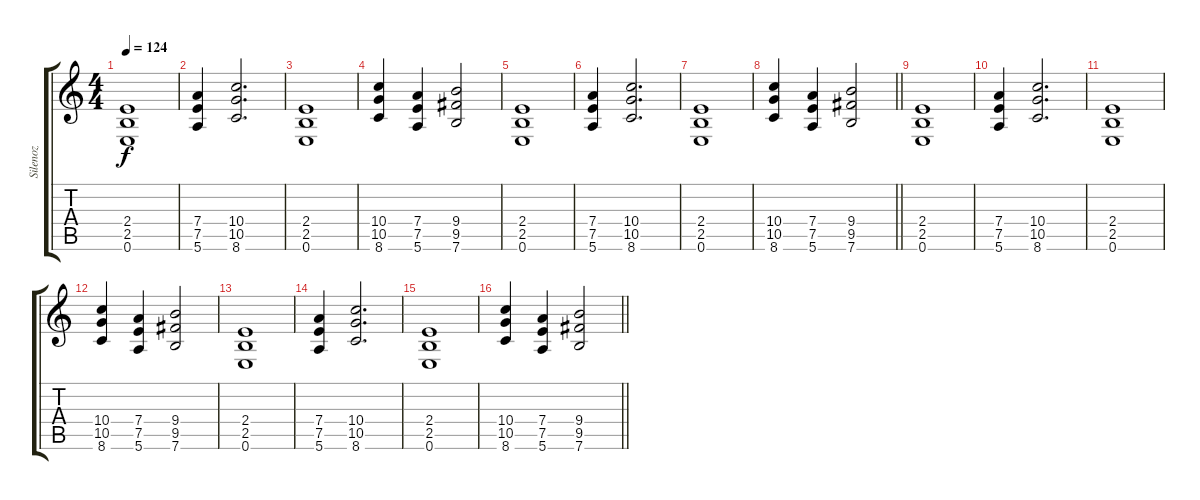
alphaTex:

\track ("Silenoz" "Silenoz") {instrument distortionguitar}
\staff {score tabs}
\tuning (E4 B3 G3 D3 A2 E2) {hide}
\ts (4 4)
\tempo 124
\clef g2
\ks c
(2.4 2.5 0.6).1{dy f} |
(7.4 7.5 5.6).4 (10.4 10.5 8.6).2{d} |
(2.4 2.5 0.6).1 |
(10.4 10.5 8.6).4 (7.4 7.5 5.6).4 (9.4 9.5 7.6).2 |
(2.4 2.5 0.6).1 |
(7.4 7.5 5.6).4 (10.4 10.5 8.6).2{d} |
(2.4 2.5 0.6).1 |
\barLineRight lightlight
(10.4 10.5 8.6).4 (7.4 7.5 5.6).4 (9.4 9.5 7.6).2 |
(2.4 2.5 0.6).1 |
(7.4 7.5 5.6).4 (10.4 10.5 8.6).2{d} |
(2.4 2.5 0.6).1 |
(10.4 10.5 8.6).4 (7.4 7.5 5.6).4 (9.4 9.5 7.6).2 |
(2.4 2.5 0.6).1 |
(7.4 7.5 5.6).4 (10.4 10.5 8.6).2{d} |
(2.4 2.5 0.6).1 |
\barLineRight lightlight
(10.4 10.5 8.6).4 (7.4 7.5 5.6).4 (9.4 9.5 7.6).2
